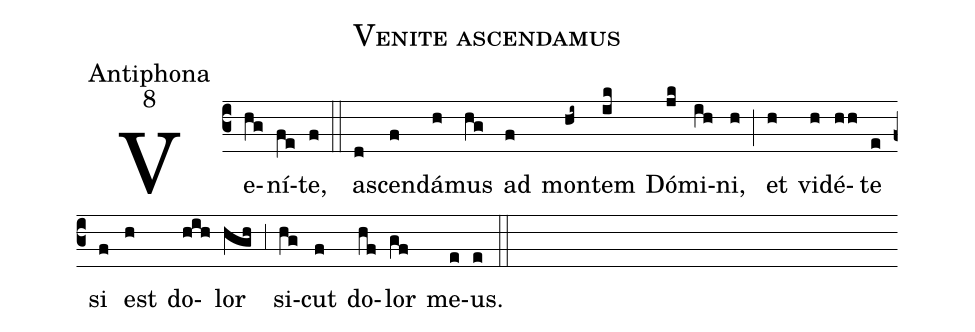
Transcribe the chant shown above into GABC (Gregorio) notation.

name:Venite ascendamus;
office-part:Antiphona;
mode:8;
%%
(c3) Ve(hg)ní(fe)te,(f) (::)
a(d)scen(f)dá(h)mus(hg) ad(f) mon(hi~)tem(ik) Dó(jk)mi(ih)ni,(h) (;) et(h) vi(h)dé(hh)te(e) si(f) est(h) do(hih)lor(hgh) (,3) si(hg)cut(f) do(hf)lor(gf) me(e)us.(e) (::)
